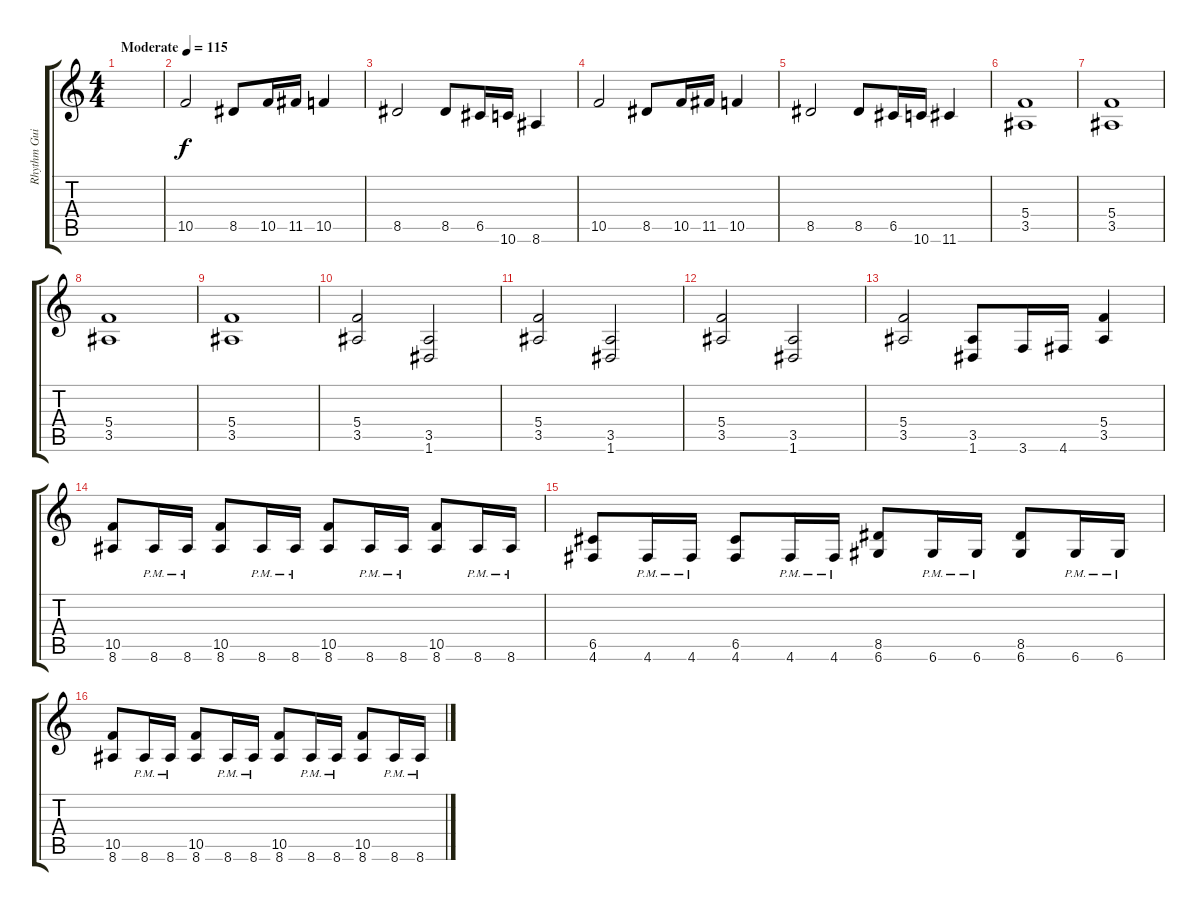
\track ("Rhythm Guitar" "Rhythm Gui") {instrument distortionguitar}
\staff {score tabs}
\tuning (D4 A3 F3 C3 G2 D2) {hide}
\ts (4 4)
\tempo (115 "Moderate")
\clef g2
\ks c
|
10.5.2 8.5.8 10.5.16 11.5.16 10.5.4 |
8.5.2 8.5.8 6.5.16 10.6.16 8.6.4 |
10.5.2 8.5.8 10.5.16 11.5.16 10.5.4 |
8.5.2 8.5.8 6.5.16 10.6.16 11.6.4 |
(5.4 3.5).1 |
(5.4 3.5).1 |
(5.4 3.5).1 |
(5.4 3.5).1 |
(5.4 3.5).2 (3.5 1.6).2 |
(5.4 3.5).2 (3.5 1.6).2 |
(5.4 3.5).2 (3.5 1.6).2 |
(5.4 3.5).2 (3.5 1.6).8 3.6.16 4.6.16 (5.4 3.5).4 |
(10.5 8.6).8 8.6{pm}.16 8.6{pm}.16 (10.5 8.6).8 8.6{pm}.16 8.6{pm}.16 (10.5 8.6).8 8.6{pm}.16 8.6{pm}.16 (10.5 8.6).8 8.6{pm}.16 8.6{pm}.16 |
(6.5 4.6).8 4.6{pm}.16 4.6{pm}.16 (6.5 4.6).8 4.6{pm}.16 4.6{pm}.16 (8.5 6.6).8 6.6{pm}.16 6.6{pm}.16 (8.5 6.6).8 6.6{pm}.16 6.6{pm}.16 |
(10.5 8.6).8 8.6{pm}.16 8.6{pm}.16 (10.5 8.6).8 8.6{pm}.16 8.6{pm}.16 (10.5 8.6).8 8.6{pm}.16 8.6{pm}.16 (10.5 8.6).8 8.6{pm}.16 8.6{pm}.16
